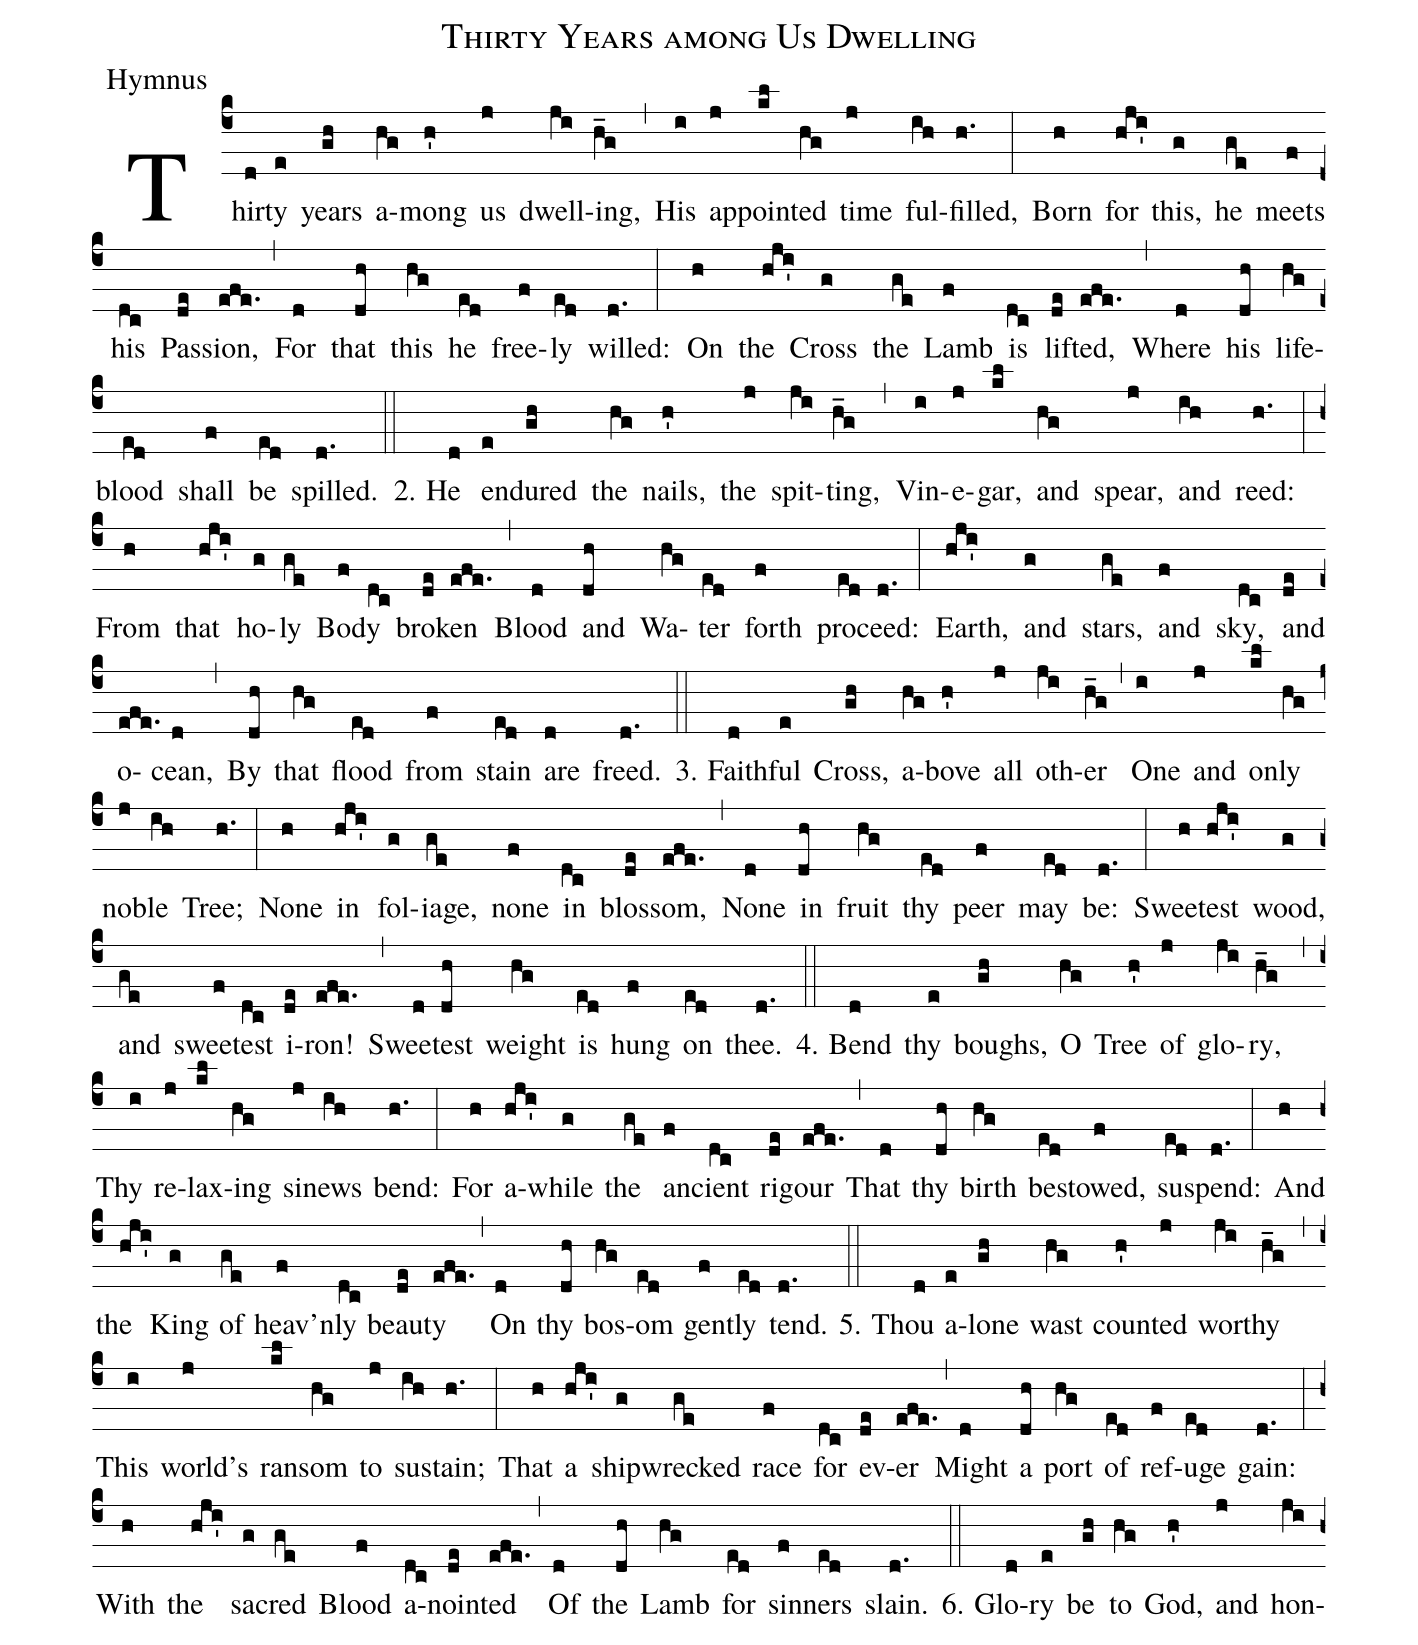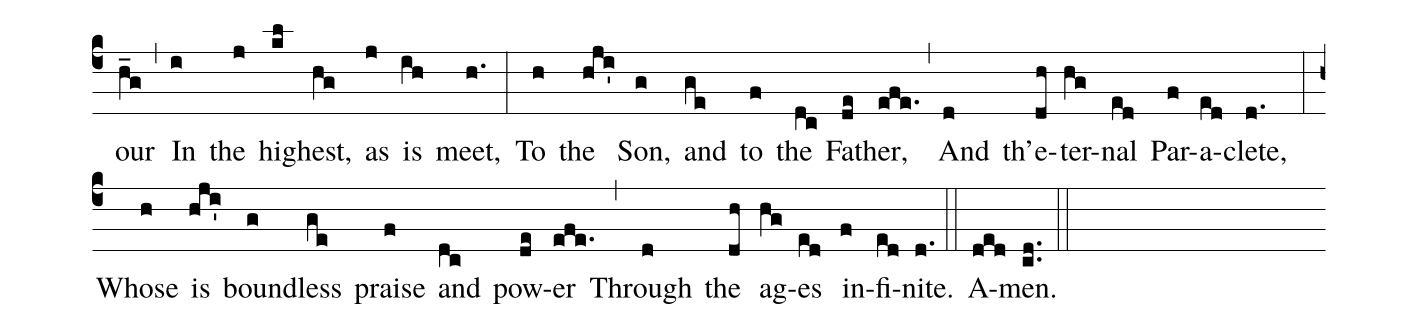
name: Thirty Years among Us Dwelling;
office-part: Hymnus;
mode: 1;
mode:1;
%%
(c4)Thir(d)ty(e) years(gh) a(hg)mong(h') us(j) dwell(ji)ing,(h_g) (,)
His(i) ap(j)point(kl)ed(hg) time(j) ful(ih)filled,(h.) (:)
Born(h) for(hji') this,(g) he(ge) meets(f) his(dc) Pas(de)sion,(efe.) (,)
For(d) that(dh) this(hg) he(ed) free(f)ly(ed) willed:(d.) (:)
On(h) the(hji') Cross(g) the(ge) Lamb(f) is(dc) lift(de)ed,(efe.) (,)
Where(d) his(dh) life-(hg)blood(ed) shall(f) be(ed) spilled.(d.) (::)

2. He(d) en(e)dured(gh) the(hg) nails,(h') the(j) spit(ji)ting,(h_g) (,)
Vin(i)e(j)gar,(kl) and(hg) spear,(j) and(ih) reed:(h.) (:)
From(h) that(hji') ho(g)ly(ge) Bod(f)y(dc) bro(de)ken(efe.) (,)
Blood(d) and(dh) Wa(hg)ter(ed) forth(f) pro(ed)ceed:(d.) (:)
Earth,(hji') and(g) stars,(ge) and(f) sky,(dc) and(de) o(efe.)cean,(d) (,)
By(dh) that(hg) flood(ed) from(f) stain(ed) are(d) freed.(d.) (::)

3. Faith(d)ful(e) Cross,(gh) a(hg)bove(h') all(j) oth(ji)er(h_g) (,)
One(i) and(j) on(kl)ly(hg) no(j)ble(ih) Tree;(h.) (:)
None(h) in(hji') fol(g)iage,(ge) none(f) in(dc) blos(de)som,(efe.) (,)
None(d) in(dh) fruit(hg) thy(ed) peer(f) may(ed) be:(d.) (:)
Sweet(h)est(hji') wood,(g) and(ge) sweet(f)est(dc) i(de)ron!(efe.) (,)
Sweet(d)est(dh) weight(hg) is(ed) hung(f) on(ed) thee.(d.) (::)

4. Bend(d) thy(e) boughs,(gh) O(hg) Tree(h') of(j) glo(ji)ry,(h_g) (,)
Thy(i) re(j)lax(kl)ing(hg) sin(j)ews(ih) bend:(h.) (:)
For(h) a(hji')while(g) the(ge) an(f)cient(dc) ri(de)gour(efe.) (,)
That(d) thy(dh) birth(hg) be(ed)stowed,(f) sus(ed)pend:(d.) (:)
And(h) the(hji') King(g) of(ge) heav'n(f)ly(dc) beau(de)ty(efe.) (,)
On(d) thy(dh) bos(hg)om(ed) gen(f)tly(ed) tend.(d.) (::)

5. Thou(d) a(e)lone(gh) wast(hg) count(h')ed(j) wor(ji)thy(h_g) (,)
This(i) world's(j) ran(kl)som(hg) to(j) sus(ih)tain;(h.) (:)
That(h) a(hji') ship(g)wrecked(ge) race(f) for(dc) ev(de)er(efe.) (,)
Might(d) a(dh) port(hg) of(ed) ref(f)uge(ed) gain:(d.) (:)
With(h) the(hji') sa(g)cred(ge) Blood(f) a(dc)noint(de)ed(efe.) (,)
Of(d) the(dh) Lamb(hg) for(ed) sin(f)ners(ed) slain.(d.) (::)

6. Glo(d)ry(e) be(gh) to(hg) God,(h') and(j) hon(ji)our(h_g) (,)
In(i) the(j) high(kl)est,(hg) as(j) is(ih) meet,(h.) (:)
To(h) the(hji') Son,(g) and(ge) to(f) the(dc) Fa(de)ther,(efe.) (,)
And(d) th'e(dh)ter(hg)nal(ed) Par(f)a(ed)clete,(d.) (:)
Whose(h) is(hji') bound(g)less(ge) praise(f) and(dc) pow(de)er(efe.) (,)
Through(d) the(dh) ag(hg)es(ed) in(f)fi(ed)nite.(d.) (::) A(ded)men.(cd..) (::)
